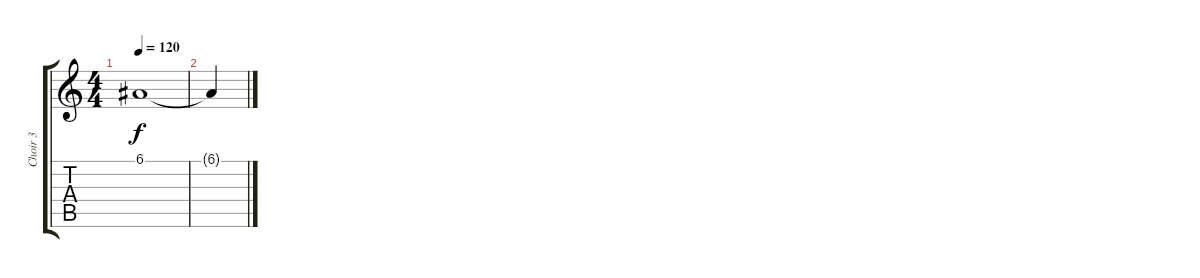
\track ("Choir 3" "Choir 3") {instrument choiraahs}
\staff {score tabs}
\tuning (E4 B3 G3 D3 A2 E2) {hide}
\ts (4 4)
\tempo 120
\clef g2
\ks c
6.1{t}.1{dy f} |
6.1{t}.4
